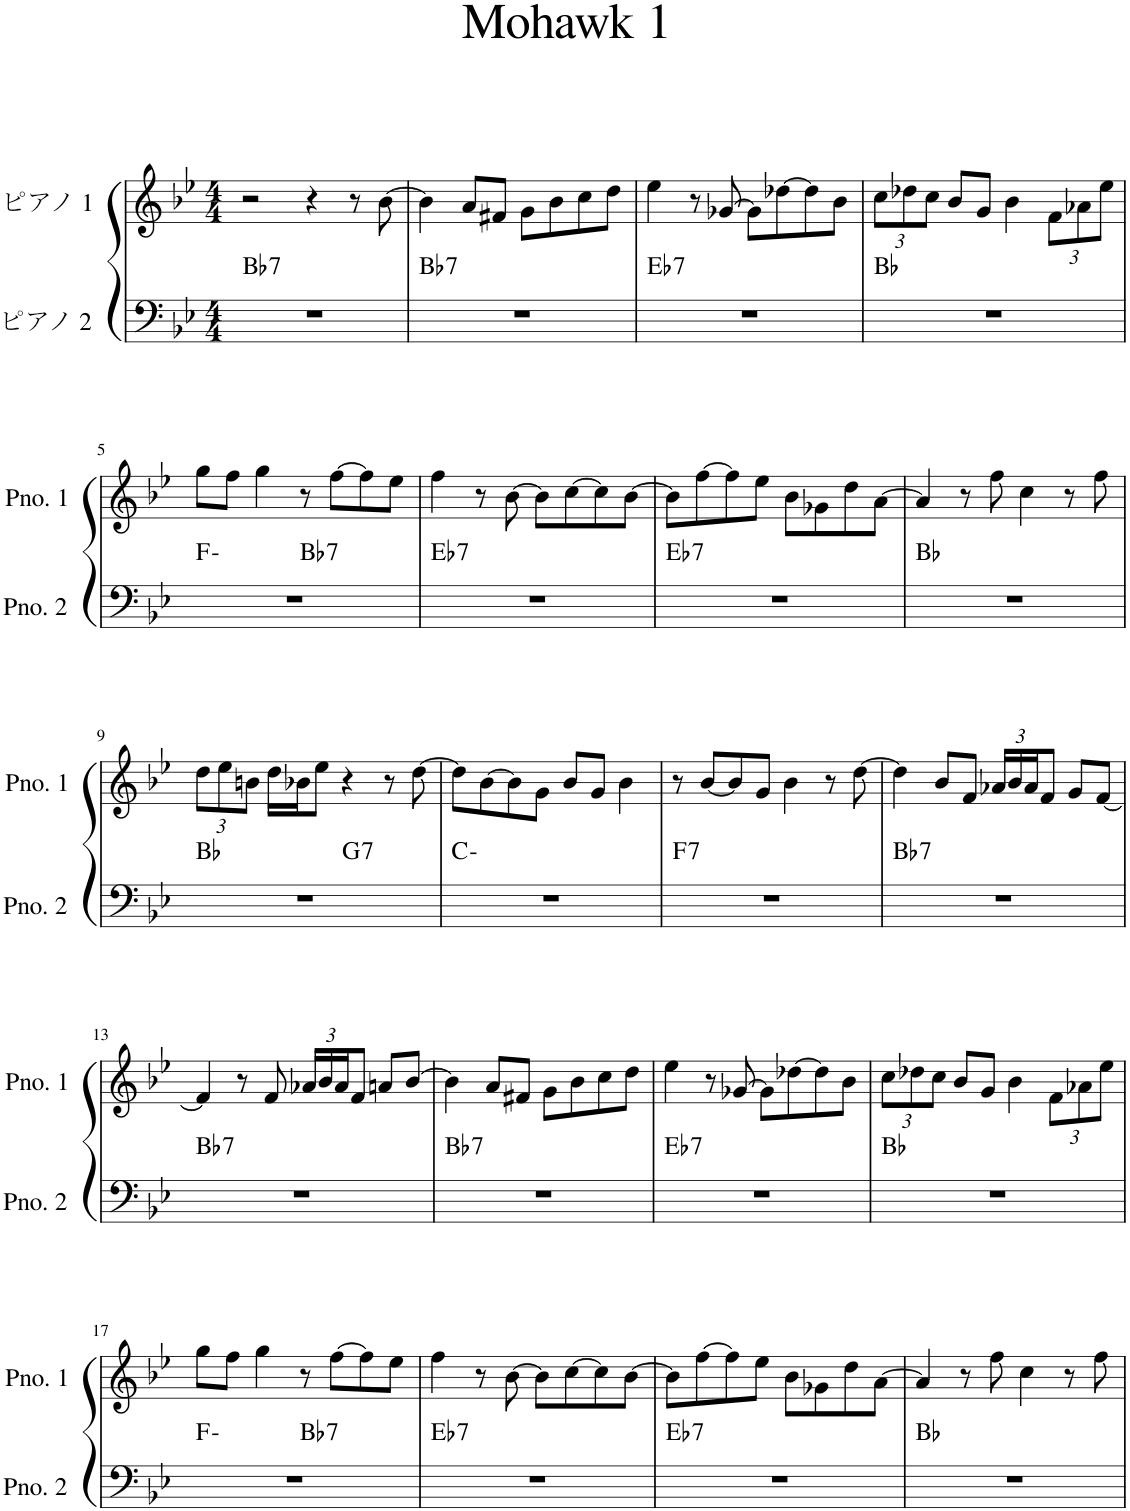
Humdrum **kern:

**kern	**harte	**kern
*part2	*part2	*part1
*staff2	*	*staff1
*I"ピアノ 2	*	*I"ピアノ 1
*clefF4	*	*clefG2
*k[b-e-]	*	*k[b-e-]
*M4/4	*	*M4/4
=1	=1	=1
!	!LO:H:kt=7	!
1r	Bb:7	2r
.	.	4r
.	.	8r
.	.	[8b-\
=2	=2	=2
!	!LO:H:kt=7	!
1r	Bb:7	4b-\]
.	.	8a/L
.	.	8f#X/J
.	.	8g\L
.	.	8b-\
.	.	8cc\
.	.	8dd\J
=3	=3	=3
!	!LO:H:kt=7	!
1r	Eb:7	4ee-\
.	.	8r
.	.	[8g-X/
.	.	8g-\L]
.	.	[8dd-X\
.	.	8dd-\]
.	.	8b-\J
=4	=4	=4
*	*	*Xbrackettup
1r	Bb:maj	12cc\L
.	.	12dd-X\
.	.	12cc\J
.	.	8b-/L
.	.	8g/J
.	.	4b-\
.	.	12f\L
.	.	12a-X\
.	.	12ee-\J
!!LO:LB:g=z
=5	=5	=5
*^	*	*
1r	2ryy	F:min	8gg\L
.	.	.	8ff\J
.	.	.	4gg\
!	!	!LO:H:kt=7	!
.	2ryy	Bb:7	8r
.	.	.	[8ff\L
.	.	.	8ff\]
.	.	.	8ee-\J
=6	=6	=6	=6
!	!	!LO:H:kt=7	!
*v	*v	*	*
1r	Eb:7	4ff\
.	.	8r
.	.	[8b-\
.	.	8b-\L]
.	.	[8cc\
.	.	8cc\]
.	.	[8b-\J
=7	=7	=7
!	!LO:H:kt=7	!
1r	Eb:7	8b-\L]
.	.	[8ff\
.	.	8ff\]
.	.	8ee-\J
.	.	8b-\L
.	.	8g-X\
.	.	8dd\
.	.	[8a\J
=8	=8	=8
1r	Bb:maj	4a/]
.	.	8r
.	.	8ff\
.	.	4cc\
.	.	8r
.	.	8ff\
!!LO:LB:g=z
=9	=9	=9
*^	*	*
1r	2ryy	Bb:maj	12dd\L
.	.	.	12ee-\
.	.	.	12bn\J
.	.	.	16dd\LL
.	.	.	16b-X\J
.	.	.	8ee-\J
!	!	!LO:H:kt=7	!
.	2ryy	G:7	4r
.	.	.	8r
.	.	.	[8dd\
*v	*v	*	*
=10	=10	=10
1r	C:min	8dd\L]
.	.	[8b-\
.	.	8b-\]
.	.	8g\J
.	.	8b-/L
.	.	8g/J
.	.	4b-\
=11	=11	=11
!	!LO:H:kt=7	!
1r	F:7	8r
.	.	[8b-/L
.	.	8b-/]
.	.	8g/J
.	.	4b-\
.	.	8r
.	.	[8dd\
=12	=12	=12
!	!LO:H:kt=7	!
1r	Bb:7	4dd\]
.	.	8b-/L
.	.	8f/J
.	.	24a-X/LL
.	.	24b-/
.	.	24a-/J
.	.	8f/J
.	.	8g/L
.	.	[8f/J
!!LO:LB:g=z
=13	=13	=13
!	!LO:H:kt=7	!
1r	Bb:7	4f/]
.	.	8r
.	.	8f/
.	.	24a-X/LL
.	.	24b-/
.	.	24a-/J
.	.	8f/J
.	.	8an/L
.	.	[8b-/J
=14	=14	=14
!	!LO:H:kt=7	!
1r	Bb:7	4b-\]
.	.	8a/L
.	.	8f#X/J
.	.	8g\L
.	.	8b-\
.	.	8cc\
.	.	8dd\J
=15	=15	=15
!	!LO:H:kt=7	!
1r	Eb:7	4ee-\
.	.	8r
.	.	[8g-X/
.	.	8g-\L]
.	.	[8dd-X\
.	.	8dd-\]
.	.	8b-\J
=16	=16	=16
1r	Bb:maj	12cc\L
.	.	12dd-X\
.	.	12cc\J
.	.	8b-/L
.	.	8g/J
.	.	4b-\
.	.	12f\L
.	.	12a-X\
.	.	12ee-\J
!!LO:LB:g=z
=17	=17	=17
*^	*	*
1r	2ryy	F:min	8gg\L
.	.	.	8ff\J
.	.	.	4gg\
!	!	!LO:H:kt=7	!
.	2ryy	Bb:7	8r
.	.	.	[8ff\L
.	.	.	8ff\]
.	.	.	8ee-\J
=18	=18	=18	=18
!	!	!LO:H:kt=7	!
*v	*v	*	*
1r	Eb:7	4ff\
.	.	8r
.	.	[8b-\
.	.	8b-\L]
.	.	[8cc\
.	.	8cc\]
.	.	[8b-\J
=19	=19	=19
!	!LO:H:kt=7	!
1r	Eb:7	8b-\L]
.	.	[8ff\
.	.	8ff\]
.	.	8ee-\J
.	.	8b-\L
.	.	8g-X\
.	.	8dd\
.	.	[8a\J
=20	=20	=20
1r	Bb:maj	4a/]
.	.	8r
.	.	8ff\
.	.	4cc\
.	.	8r
.	.	8ff\
=	=	=
*-	*-	*-
